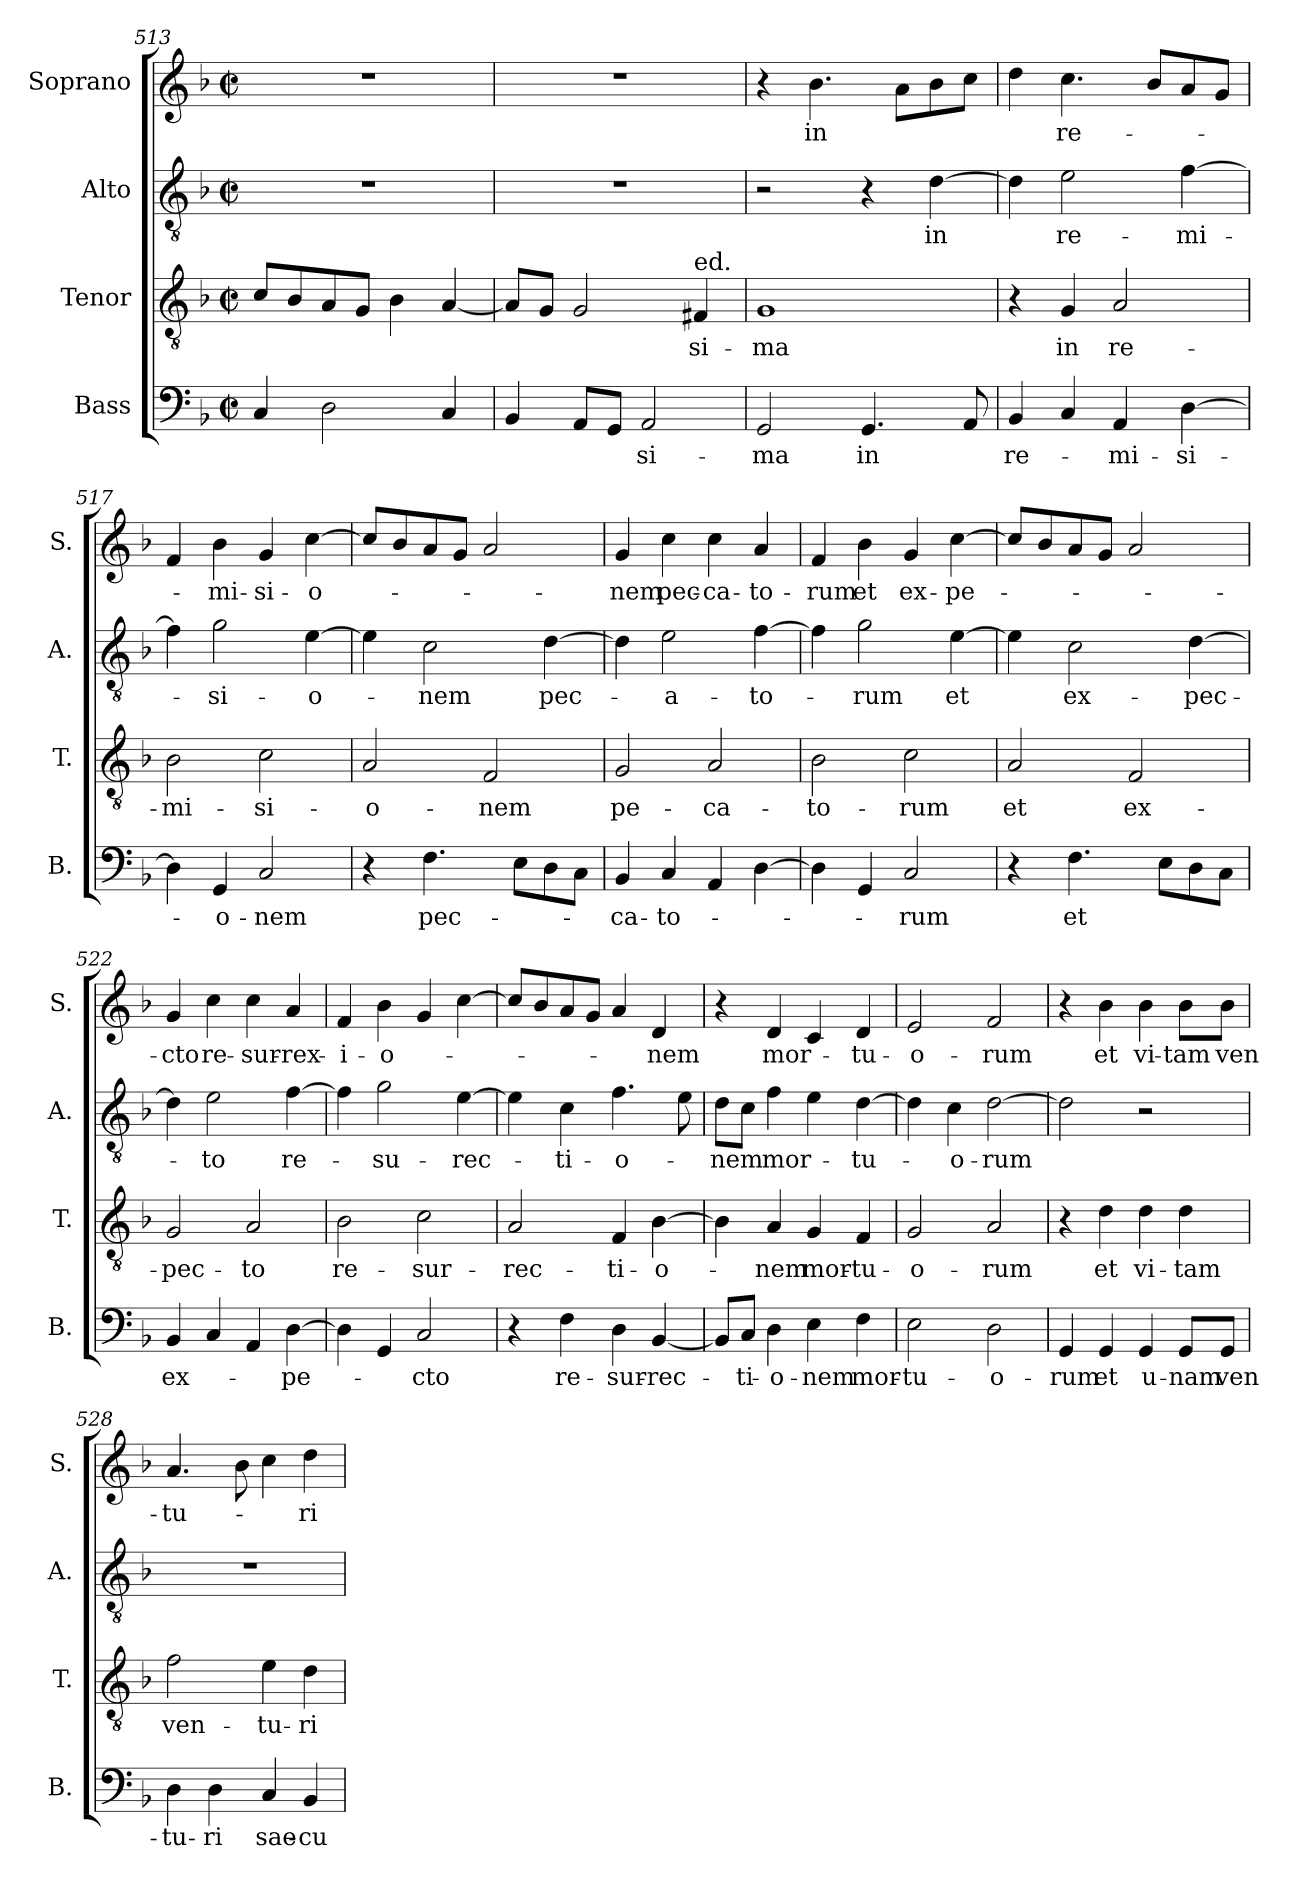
**kern	**text	**kern	**text	**kern	**text	**kern	**text
*part4	*part4	*part3	*part3	*part2	*part2	*part1	*part1
*staff4	*staff4	*staff3	*staff3	*staff2	*staff2	*staff1	*staff1
*I"Bass	*	*I"Tenor	*	*I"Alto	*	*I"Soprano	*
*I'B.	*	*I'T.	*	*I'A.	*	*I'S.	*
*clefF4	*	*clefGv2	*	*clefGv2	*	*clefG2	*
*k[b-]	*	*k[b-]	*	*k[b-]	*	*k[b-]	*
*M2/2	*	*M2/2	*	*M2/2	*	*M2/2	*
*met(c|)	*	*met(c|)	*	*met(c|)	*	*met(c|)	*
=513	=513	=513	=513	=513	=513	=513	=513
4C/	.	8c/L	.	1r	.	1r	.
.	.	8B-/	.	.	.	.	.
2D\	.	8A/	.	.	.	.	.
.	.	8G/J	.	.	.	.	.
.	.	4B-\	.	.	.	.	.
4C/	.	[4A/	.	.	.	.	.
=514	=514	=514	=514	=514	=514	=514	=514
4BB-/	.	8A/L]	.	1r	.	1r	.
.	.	8G/J	.	.	.	.	.
8AA/L	.	2G/	.	.	.	.	.
8GG/J	.	.	.	.	.	.	.
!	!LO:LY:b	!	!	!	!	!	!
2AA/	-si-	.	.	.	.	.	.
!	!	!LO:TX:a:t=ed.	!	!	!	!	!
!	!	!	!LO:LY:b	!	!	!	!
.	.	4F#X/	-si-	.	.	.	.
=515	=515	=515	=515	=515	=515	=515	=515
!	!LO:LY:b	!	!LO:LY:b	!	!	!	!
2GG/	-ma	1G	-ma	2r	.	4r	.
!	!	!	!	!	!	!	!LO:LY:b
.	.	.	.	.	.	4.b-\	in
!	!LO:LY:b	!	!	!	!	!	!
4.GG/	-in	.	.	4r	.	.	.
.	.	.	.	.	.	8a\L	.
!	!	!	!	!	!LO:LY:b	!	!
.	.	.	.	[4d\	in	8b-\	.
8AA/	.	.	.	.	.	8cc\J	.
=516	=516	=516	=516	=516	=516	=516	=516
!	!LO:LY:b	!	!	!	!	!	!
4BB-/	re-	4r	.	4d\]	.	4dd\	.
!	!	!	!LO:LY:b	!	!LO:LY:b	!	!LO:LY:b
4C/	.	4G/	in	2e\	re-	4.cc\	re-
!	!LO:LY:b	!	!LO:LY:b	!	!	!	!
4AA/	-mi-	2A/	re-	.	.	.	.
.	.	.	.	.	.	8b-/L	.
!	!LO:LY:b	!	!	!	!LO:LY:b	!	!
[4D\	-si-	.	.	[4f\	-mi-	8a/	.
.	.	.	.	.	.	8g/J	.
=517	=517	=517	=517	=517	=517	=517	=517
!	!	!	!LO:LY:b	!	!	!	!
4D\]	.	2B-\	-mi-	4f\]	.	4f/	.
!	!LO:LY:b	!	!	!	!LO:LY:b	!	!LO:LY:b
4GG/	-o-	.	.	2g\	-si-	4b-\	-mi-
!	!LO:LY:b	!	!LO:LY:b	!	!	!	!LO:LY:b
2C/	-nem	2c\	-si-	.	.	4g/	-si-
!	!	!	!	!	!LO:LY:b	!	!LO:LY:b
.	.	.	.	[4e\	-o-	[4cc\	-o-
=518	=518	=518	=518	=518	=518	=518	=518
!	!	!	!LO:LY:b	!	!	!	!
4r	.	2A/	-o-	4e\]	.	8cc/L]	.
.	.	.	.	.	.	8b-/	.
!	!LO:LY:b	!	!	!	!LO:LY:b	!	!
4.F\	pec-	.	.	2c\	-nem	8a/	.
.	.	.	.	.	.	8g/J	.
!	!	!	!LO:LY:b	!	!	!	!
.	.	2F/	-nem	.	.	2a/	.
8E\L	.	.	.	.	.	.	.
!	!	!	!	!	!LO:LY:b	!	!
8D\	.	.	.	[4d\	pec-	.	.
8C\J	.	.	.	.	.	.	.
=519	=519	=519	=519	=519	=519	=519	=519
!	!LO:LY:b	!	!LO:LY:b	!	!	!	!LO:LY:b
4BB-/	-ca-	2G/	pe-	4d\]	.	4g/	-nem
!	!LO:LY:b	!	!	!	!LO:LY:b	!	!LO:LY:b
4C/	-to-	.	.	2e\	-a-	4cc\	pec-
!	!	!	!LO:LY:b	!	!	!	!LO:LY:b
4AA/	.	2A/	-ca-	.	.	4cc\	-ca-
!	!	!	!	!	!LO:LY:b	!	!LO:LY:b
[4D\	.	.	.	[4f\	-to-	4a/	-to-
=520	=520	=520	=520	=520	=520	=520	=520
!	!	!	!LO:LY:b	!	!	!	!LO:LY:b
4D\]	.	2B-\	to-	4f\]	.	4f/	-rum
!	!	!	!	!	!LO:LY:b	!	!LO:LY:b
4GG/	.	.	.	2g\	-rum	4b-\	et
!	!LO:LY:b	!	!LO:LY:b	!	!	!	!LO:LY:b
2C/	-rum	2c\	-rum	.	.	4g/	ex-
!	!	!	!	!	!LO:LY:b	!	!LO:LY:b
.	.	.	.	[4e\	et	[4cc\	-pe-
=521	=521	=521	=521	=521	=521	=521	=521
!	!	!	!LO:LY:b	!	!	!	!
4r	.	2A/	et	4e\]	.	8cc/L]	.
.	.	.	.	.	.	8b-/	.
!	!LO:LY:b	!	!	!	!LO:LY:b	!	!
4.F\	et	.	.	2c\	ex-	8a/	.
.	.	.	.	.	.	8g/J	.
!	!	!	!LO:LY:b	!	!	!	!
.	.	2F/	ex-	.	.	2a/	.
8E\L	.	.	.	.	.	.	.
!	!	!	!	!	!LO:LY:b	!	!
8D\	.	.	.	[4d\	-pec-	.	.
8C\J	.	.	.	.	.	.	.
=522	=522	=522	=522	=522	=522	=522	=522
!	!LO:LY:b	!	!LO:LY:b	!	!	!	!LO:LY:b
4BB-/	ex-	2G/	-pec-	4d\]	.	4g/	-cto
!	!	!	!	!	!LO:LY:b	!	!LO:LY:b
4C/	.	.	.	2e\	-to	4cc\	re-
!	!	!	!LO:LY:b	!	!	!	!LO:LY:b
4AA/	.	2A/	-to	.	.	4cc\	-sur-
!	!LO:LY:b	!	!	!	!LO:LY:b	!	!LO:LY:b
[4D\	-pe-	.	.	[4f\	re-	4a/	-rex-
=523	=523	=523	=523	=523	=523	=523	=523
!	!	!	!LO:LY:b	!	!	!	!LO:LY:b
4D\]	.	2B-\	re-	4f\]	.	4f/	-i-
!	!	!	!	!	!LO:LY:b	!	!LO:LY:b
4GG/	.	.	.	2g\	-su-	4b-\	-o-
!	!LO:LY:b	!	!LO:LY:b	!	!	!	!
2C/	-cto	2c\	-sur-	.	.	4g/	.
!	!	!	!	!	!LO:LY:b	!	!
.	.	.	.	[4e\	-rec-	[4cc\	.
=524	=524	=524	=524	=524	=524	=524	=524
!	!	!	!LO:LY:b	!	!	!	!
4r	.	2A/	-rec-	4e\]	.	8cc/L]	.
.	.	.	.	.	.	8b-/	.
!	!LO:LY:b	!	!	!	!LO:LY:b	!	!
4F\	re-	.	.	4c\	-ti-	8a/	.
.	.	.	.	.	.	8g/J	.
!	!LO:LY:b	!	!LO:LY:b	!	!LO:LY:b	!	!
4D\	-sur-	4F/	-ti-	4.f\	-o-	4a/	.
!	!LO:LY:b	!	!LO:LY:b	!	!	!	!LO:LY:b
[4BB-/	-rec-	[4B-\	-o-	.	.	4d/	-nem
.	.	.	.	8e\	.	.	.
=525	=525	=525	=525	=525	=525	=525	=525
!	!	!	!	!	!LO:LY:b	!	!
8BB-/L]	.	4B-\]	.	8d\L	-nem	4r	.
!	!LO:LY:b	!	!	!	!	!	!
8C/J	ti-	.	.	8c\J	.	.	.
!	!LO:LY:b	!	!LO:LY:b	!	!LO:LY:b	!	!LO:LY:b
4D\	-o-	4A/	-nem	4f\	mor-	4d/	mor-
!	!LO:LY:b	!	!LO:LY:b	!	!	!	!
4E\	-nem	4G/	mor-	4e\	.	4c/	.
!	!LO:LY:b	!	!LO:LY:b	!	!LO:LY:b	!	!LO:LY:b
4F\	mor-	4F/	-tu-	[4d\	-tu-	4d/	tu-
=526	=526	=526	=526	=526	=526	=526	=526
!	!LO:LY:b	!	!LO:LY:b	!	!	!	!LO:LY:b
2E\	-tu-	2G/	-o-	4d\]	.	2e/	-o-
!	!	!	!	!	!LO:LY:b	!	!
.	.	.	.	4c\	-o-	.	.
!	!LO:LY:b	!	!LO:LY:b	!	!LO:LY:b	!	!LO:LY:b
2D\	-o-	2A/	-rum	[2d\	-rum	2f/	-rum
=527	=527	=527	=527	=527	=527	=527	=527
!	!LO:LY:b	!	!	!	!	!	!
4GG/	-rum	4r	.	2d\]	.	4r	.
!	!LO:LY:b	!	!LO:LY:b	!	!	!	!LO:LY:b
4GG/	et	4d\	et	.	.	4b-\	et
!	!LO:LY:b	!	!LO:LY:b	!	!	!	!LO:LY:b
4GG/	u-	4d\	vi-	2r	.	4b-\	vi-
!	!LO:LY:b	!	!LO:LY:b	!	!	!	!LO:LY:b
8GG/L	-nam	4d\	-tam	.	.	8b-\L	-tam
!	!LO:LY:b	!	!	!	!	!	!LO:LY:b
8GG/J	ven-	.	.	.	.	8b-\J	ven-
=528	=528	=528	=528	=528	=528	=528	=528
!	!LO:LY:b	!	!LO:LY:b	!	!	!	!LO:LY:b
4D\	-tu-	2f\	ven-	1r	.	4.a/	-tu-
!	!LO:LY:b	!	!	!	!	!	!
4D\	-ri	.	.	.	.	.	.
.	.	.	.	.	.	8b-\	.
!	!LO:LY:b	!	!LO:LY:b	!	!	!	!
4C/	sae-	4e\	-tu-	.	.	4cc\	.
!	!LO:LY:b	!	!LO:LY:b	!	!	!	!LO:LY:b
4BB-/	-cu-	4d\	-ri	.	.	4dd\	-ri
=	=	=	=	=	=	=	=
*-	*-	*-	*-	*-	*-	*-	*-
